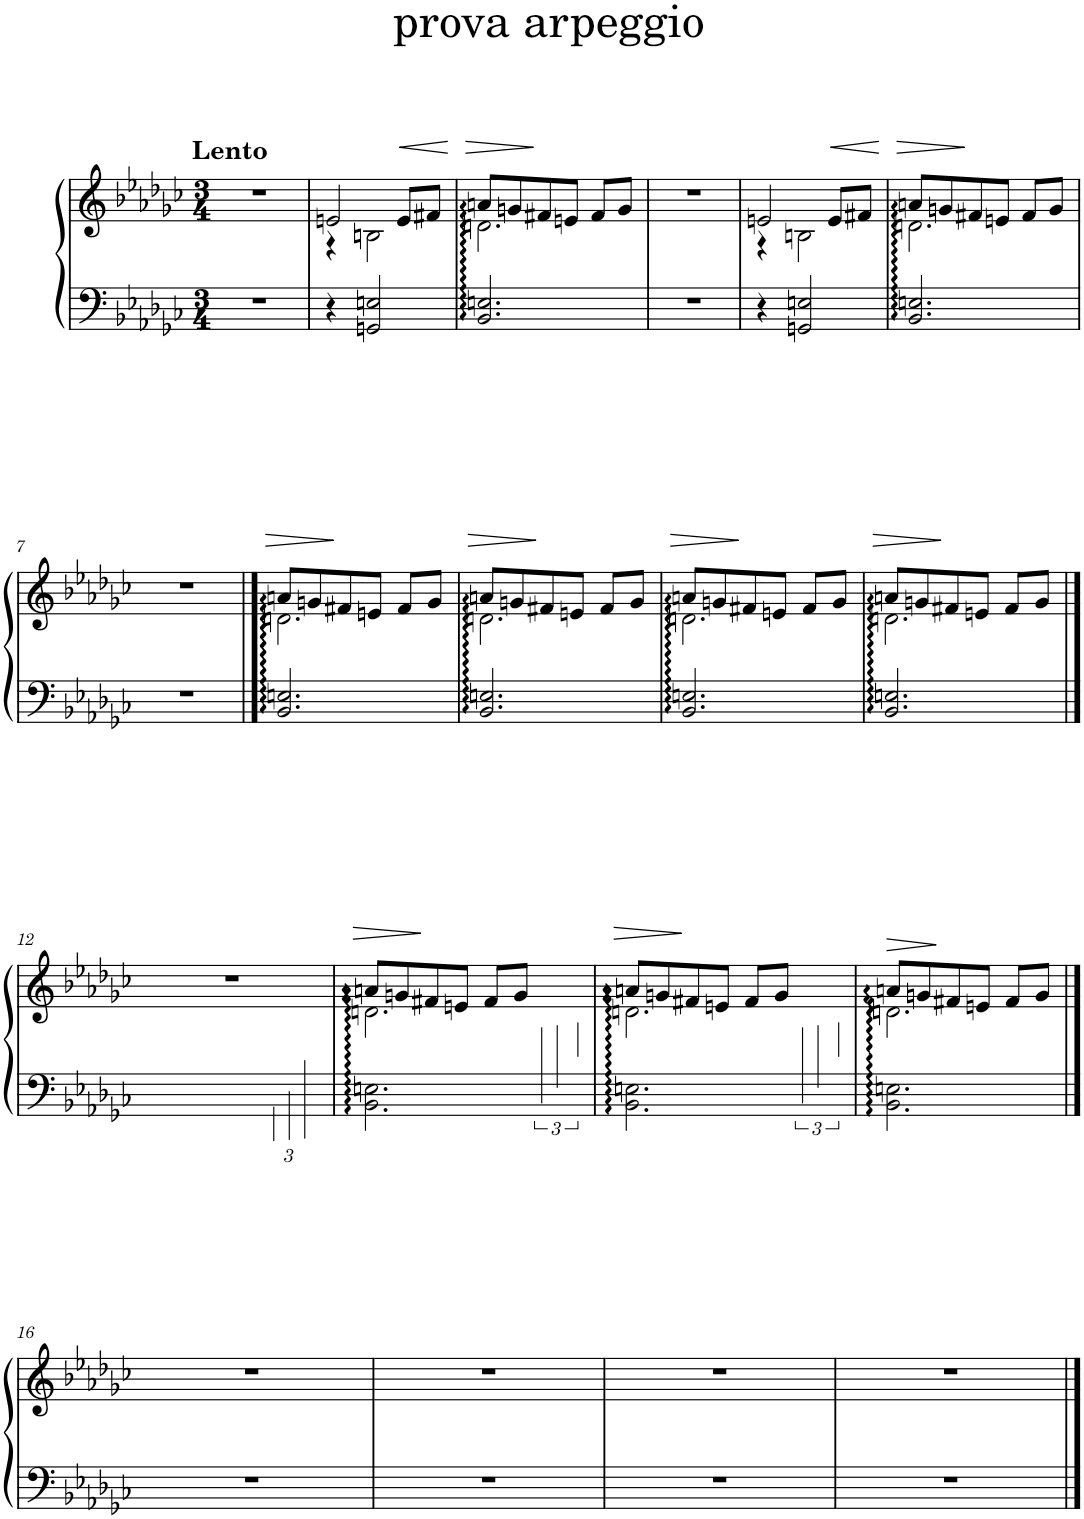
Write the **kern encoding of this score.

**kern	**kern	**dynam
*part1	*part1	*part1
*staff2	*staff1	*staff1/2
*I"Piano	*	*
*I'Pno.	*	*
*clefF4	*clefG2	*
*k[b-e-a-d-g-c-]	*k[b-e-a-d-g-c-]	*
*M3/4	*M3/4	*
=1	=1	=1
!	!LO:TX:a:B:t=Lento	!
2.r	2.r	.
=2	=2	=2
*	*^	*
4r	2en/	4r	.
2GGn/ 2En/	.	2Bn\	.
!	!	!	!LO:HP:b
.	8e/L	.	<
.	8f#X/J	.	.
*	*v	*v	*
.	.	[
=3	=3	=3
!	!	!LO:HP:b
*	*^	*
2.BB-/:: 2.En/::	8an/L	2.dn\	>
.	8gn/	.	.
.	8f#X/	.	]
.	8en/J	.	.
.	8f#/L	.	.
.	8g/J	.	.
*	*v	*v	*
=4	=4	=4
2.r	2.r	.
=5	=5	=5
*	*^	*
4r	2en/	4r	.
2GGn/ 2En/	.	2Bn\	.
!	!	!	!LO:HP:b
.	8e/L	.	<
.	8f#X/J	.	.
*	*v	*v	*
.	.	[
=6	=6	=6
!	!	!LO:HP:b
*	*^	*
2.BB-/:: 2.En/::	8an/L	2.dn\	>
.	8gn/	.	.
.	8f#X/	.	]
.	8en/J	.	.
.	8f#/L	.	.
.	8g/J	.	.
*	*v	*v	*
!!LO:LB:g=z
=7	=7	=7
2.r	2.r	.
==8	==8	==8
!	!	!LO:HP:b
*	*^	*
2.BB-/:: 2.En/::	8anZ/L	2.dn\	>
.	8gn/	.	.
.	8f#X/	.	]
.	8en/J	.	.
.	8f#/L	.	.
.	8g/J	.	.
=9	=9	=9	=9
!	!	!	!LO:HP:b
2.BB-/:: 2.En/::	8anZ/L	2.dn\	>
.	8gn/	.	.
.	8f#X/	.	]
.	8en/J	.	.
.	8f#/L	.	.
.	8g/J	.	.
=10	=10	=10	=10
!	!	!	!LO:HP:b
2.BB-/:: 2.En/::	8anZ/L	2.dn\	>
.	8gn/	.	.
.	8f#X/	.	]
.	8en/J	.	.
.	8f#/L	.	.
.	8g/J	.	.
=11	=11	=11	=11
!	!	!	!LO:HP:b
2.BB-/:: 2.En/::	8anZ/L	2.dn\	>
.	8gn/	.	.
.	8f#X/	.	]
.	8en/J	.	.
.	8f#/L	.	.
.	8g/J	.	.
*	*v	*v	*
!!LO:LB:g=z
==12	==12	==12
2ryy	2.r	.
8ryy	.	.
16ryy	.	.
*Xbrackettup	*	*
48BB-\LLL	.	.
48En\	.	.
48dn\JJJ	.	.
=13	=13	=13
*^	*	*
!	!	!	!LO:HP:b
*	*	*^	*
2ryy	2.BB-\:: 2.En\::	8an::/L	2.dn\	>
.	.	8gn/	.	.
.	.	8f#X/	.	]
.	.	8en/J	.	.
8ryy	.	8f#/L	.	.
16ryy	.	8g/J	.	.
*brackettup	*	*	*	*
48BB-/LLL	.	.	.	.
48E/	.	.	.	.
48dn/JJJ	.	.	.	.
=14	=14	=14	=14	=14
!	!	!	!	!LO:HP:b
2ryy	2.BB-\:: 2.En\::	8an::/L	2.dn\	>
.	.	8gn/	.	.
.	.	8f#X/	.	]
.	.	8en/J	.	.
8ryy	.	8f#/L	.	.
16ryy	.	8g/J	.	.
48BB-/LLL	.	.	.	.
48E/	.	.	.	.
48dn/JJJ	.	.	.	.
=15	=15	=15	=15	=15
!	!	!	!	!LO:HP:b
2.ryy	2.BB-\: 2.En\:	8an::/L	2.dn::\	>
.	.	8gn/	.	.
.	.	8f#X/	.	]
.	.	8en/J	.	.
.	.	8f#/L	.	.
.	.	8g/J	.	.
*v	*v	*	*	*
*	*v	*v	*
!!LO:LB:g=z
==16	==16	==16
2.r	2.r	.
=17	=17	=17
2.r	2.r	.
=18	=18	=18
2.r	2.r	.
=19	=19	=19
2.r	2.r	.
==	==	==
*-	*-	*-
